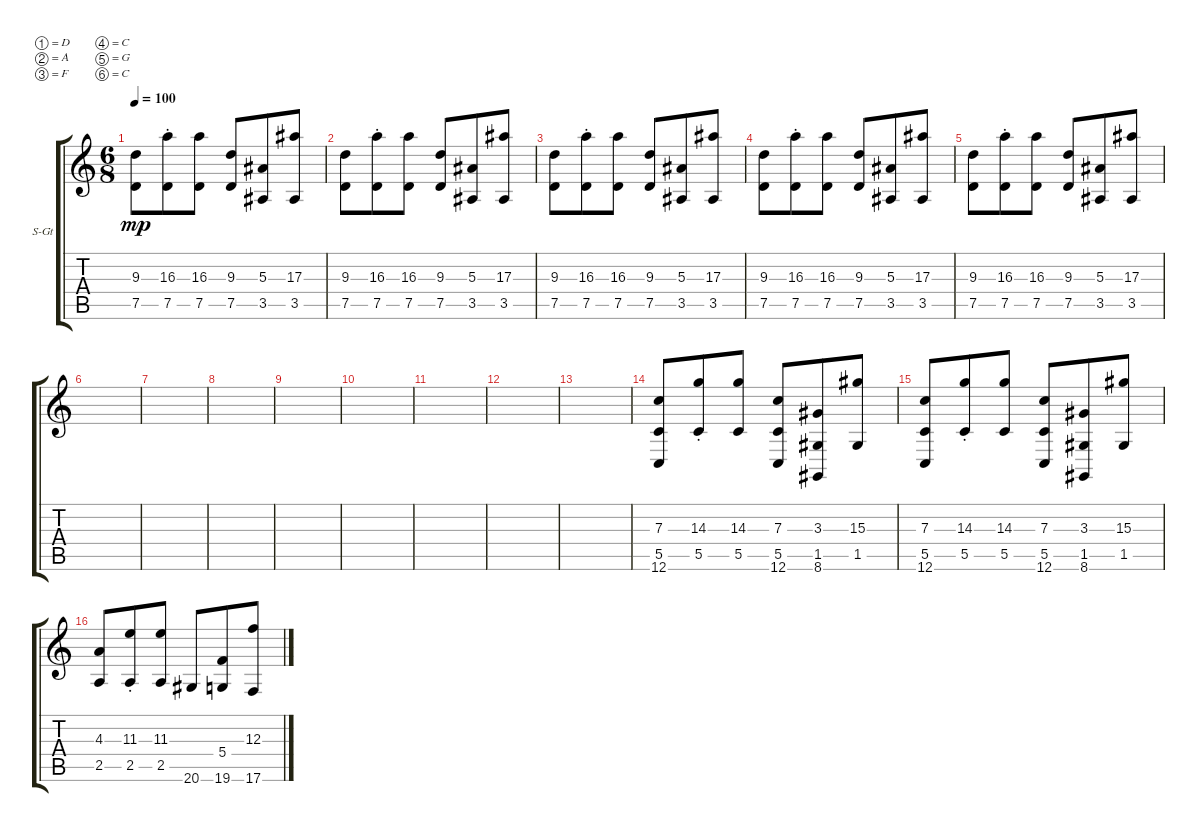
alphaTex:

\defaultSystemsLayout 4
\bracketExtendMode groupsimilarinstruments
\firstSystemTrackNameOrientation horizontal
\otherSystemsTrackNameOrientation horizontal
\track ("Synth" "S-Gt") {instrument acousticguitarsteel}
\staff {score tabs}
\tuning (D4 A3 F3 C3 G2 C1)
\ts (6 8)
\tempo 100
\clef g2
\ks c
(7.5 9.3).8{dy mp} (7.5{st} 16.3{st}).8 (7.5 16.3).8 (7.5 9.3).8 (3.5 5.3).8 (17.3 3.5).8 |
(7.5 9.3).8 (7.5{st} 16.3{st}).8 (7.5 16.3).8 (7.5 9.3).8 (3.5 5.3).8 (17.3 3.5).8 |
(7.5 9.3).8 (7.5{st} 16.3{st}).8 (7.5 16.3).8 (7.5 9.3).8 (3.5 5.3).8 (17.3 3.5).8 |
(7.5 9.3).8 (7.5{st} 16.3{st}).8 (7.5 16.3).8 (7.5 9.3).8 (3.5 5.3).8 (17.3 3.5).8 |
(7.5 9.3).8 (7.5{st} 16.3{st}).8 (7.5 16.3).8 (7.5 9.3).8 (3.5 5.3).8 (17.3 3.5).8 |
|
|
|
|
|
|
|
|
(12.6 5.5 7.3).8 (5.5{st} 14.3{st}).8 (5.5 14.3).8 (12.6 5.5 7.3).8 (1.5 3.3 8.6).8 (15.3 1.5).8 |
(12.6 5.5 7.3).8 (5.5{st} 14.3{st}).8 (5.5 14.3).8 (12.6 5.5 7.3).8 (1.5 3.3 8.6).8 (15.3 1.5).8 |
(2.5 4.3).8 (2.5{st} 11.3{st}).8 (2.5 11.3).8 20.6.8 (19.6 5.4).8 (12.3 17.6).8
